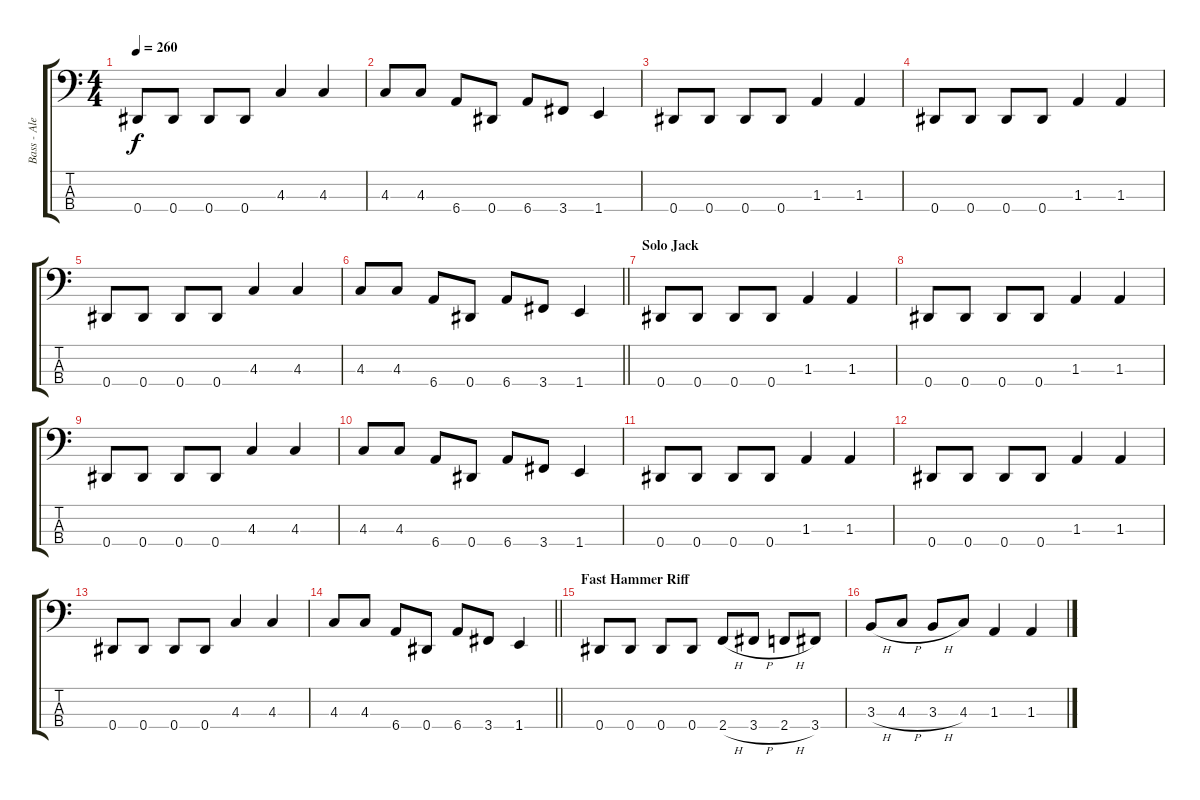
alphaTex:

\track ("Bass - Alex Webster" "Bass - Ale") {instrument electricbassfinger}
\staff {score tabs}
\tuning (Gb2 Db2 Ab1 Eb1) {hide}
\ts (4 4)
\tempo 260
\clef f4
\ks c
0.4.8{dy f} 0.4.8 0.4.8 0.4.8 4.3.4 4.3.4 |
4.3.8 4.3.8 6.4.8 0.4.8 6.4.8 3.4.8 1.4.4 |
0.4.8 0.4.8 0.4.8 0.4.8 1.3.4 1.3.4 |
0.4.8 0.4.8 0.4.8 0.4.8 1.3.4 1.3.4 |
0.4.8 0.4.8 0.4.8 0.4.8 4.3.4 4.3.4 |
\barLineRight lightlight
4.3.8 4.3.8 6.4.8 0.4.8 6.4.8 3.4.8 1.4.4 |
\section ("" "Solo Jack")
0.4.8 0.4.8 0.4.8 0.4.8 1.3.4 1.3.4 |
0.4.8 0.4.8 0.4.8 0.4.8 1.3.4 1.3.4 |
0.4.8 0.4.8 0.4.8 0.4.8 4.3.4 4.3.4 |
4.3.8 4.3.8 6.4.8 0.4.8 6.4.8 3.4.8 1.4.4 |
0.4.8 0.4.8 0.4.8 0.4.8 1.3.4 1.3.4 |
0.4.8 0.4.8 0.4.8 0.4.8 1.3.4 1.3.4 |
0.4.8 0.4.8 0.4.8 0.4.8 4.3.4 4.3.4 |
\barLineRight lightlight
4.3.8 4.3.8 6.4.8 0.4.8 6.4.8 3.4.8 1.4.4 |
\section ("" "Fast Hammer Riff")
0.4.8 0.4.8 0.4.8 0.4.8 2.4{h}.8 3.4{h}.8 2.4{h}.8 3.4.8 |
3.3{h}.8 4.3{h}.8 3.3{h}.8 4.3.8 1.3.4 1.3.4
